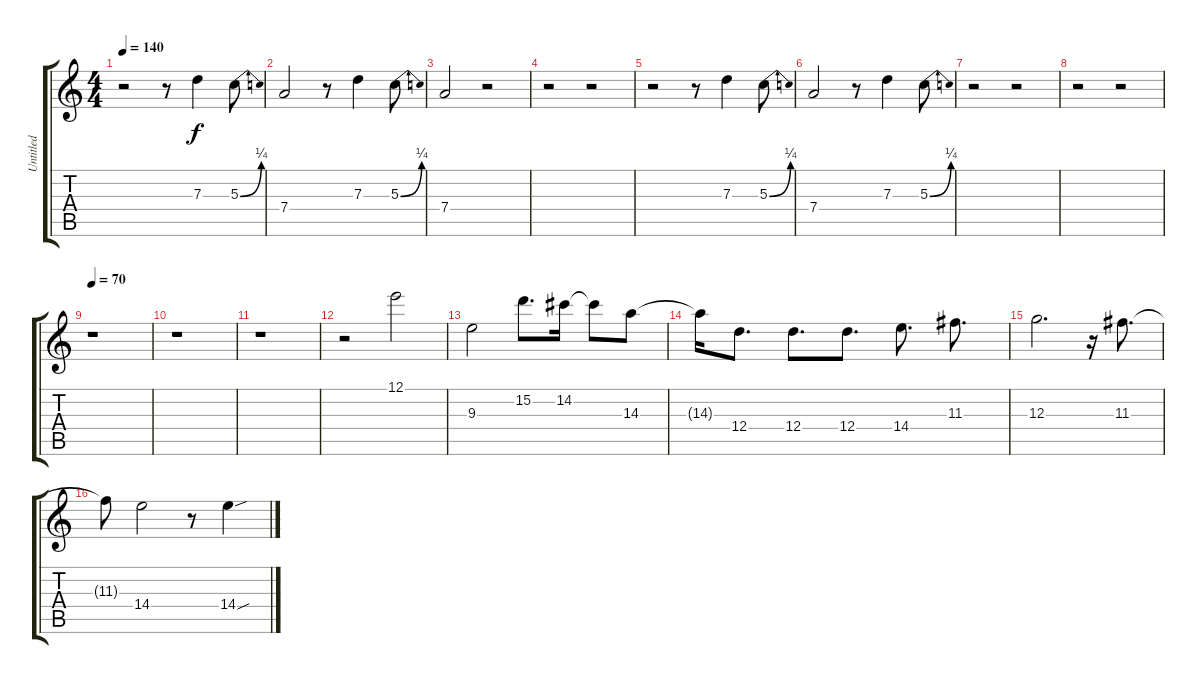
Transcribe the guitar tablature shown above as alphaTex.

\track ("Untitled" "Untitled") {instrument distortionguitar}
\staff {score tabs}
\tuning (E4 B3 G3 D3 A2 E2) {hide}
\ts (4 4)
\tempo 140
\clef g2
\ks c
r.2{dy f} r.8 7.3.4 5.3{be (bend 0 0 60 1)}.8 |
7.4.2 r.8 7.3.4 5.3{be (bend 0 0 60 1)}.8 |
7.4.2 r.2 |
r.2 r.2 |
r.2 r.8 7.3.4 5.3{be (bend 0 0 60 1)}.8 |
7.4.2 r.8 7.3.4 5.3{be (bend 0 0 60 1)}.8 |
r.2 r.2 |
r.2 r.2 |
\tempo 70
r.1 |
r.1 |
r.1 |
r.2 12.1.2 |
9.3.2 15.2.8{d} 14.2.16 14.2{t}.8 14.3.8 |
14.3{t}.16 12.4.8{d} 12.4.8{d} 12.4.8{d} 14.4.8{d} 11.3.8{d} |
12.3.2{d} r.16 11.3.8{d} |
11.3{t}.8 14.4.2 r.8 14.4{sou}.4
